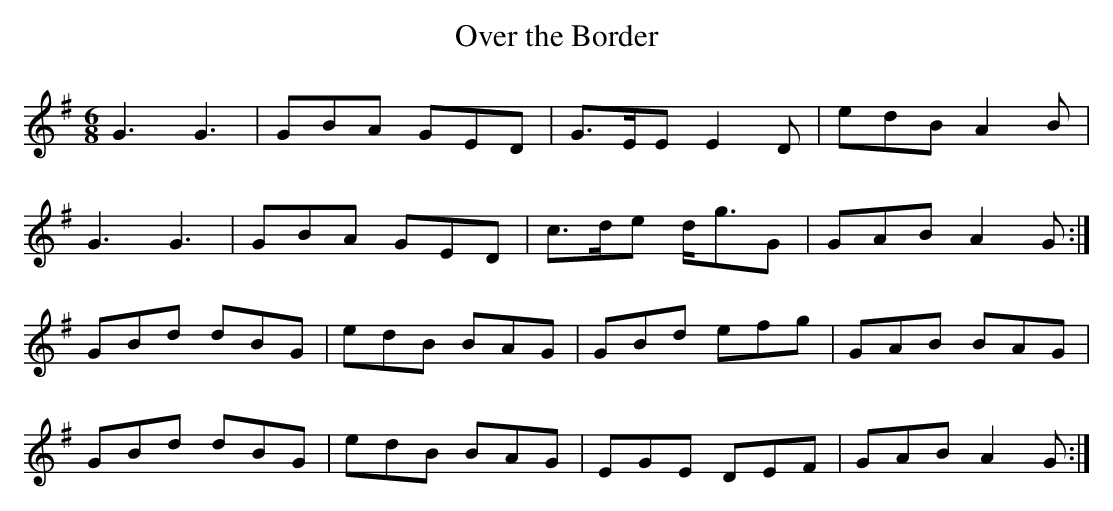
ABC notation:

X:1
T:Over the Border
L:1/8
M:6/8
K:G
G3  G3  | GBA GED | G>EE E2D  | edB A2B  |
G3  G3  | GBA GED | c>de d<gG | GAB A2G :|
GBd dBG | edB BAG | GBd  efg  | GAB BAG  |
GBd dBG | edB BAG | EGE  DEF  | GAB A2G :|]
